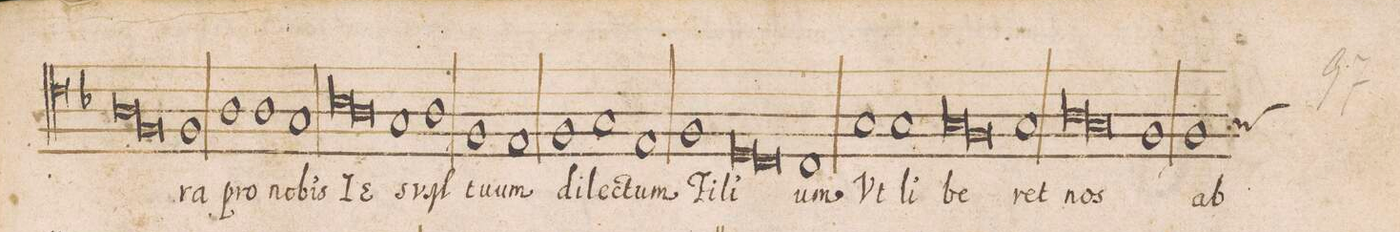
**kern	**text
*I"TENOR	*
*clefC4	*
*k[b-]	*
*met(C|)	*
*M2/1	*
1A	.
=70-	=70-
1F	.
*Xlig	*
1F	-ra
=71-	=71-
1A	pro
1A	no-
=72-	=72-
1G	-bis
*lig	*
1B-	Ie
=73-	=73-
1A	.
*Xlig	*
1G	.
=74-	=74-
1A	SVM
1F	tu-
=75-	=75-
1E	-um
1F	di-
=76-	=76-
1G	-lec-
1E	-tum
=77-	=77-
1F	Fi-
*lig	*
1D	-li-
=78-	=78-
1C	.
*Xlig	*
1C	-um
=79-	=79-
1G	Ut
1G	li-
=80-	=80-
*lig	*
1G	-be-
1F	.
*Xlig	*
=81-	=81-
1G	-ret
*lig	*
1A	nos
=82-	=82-
1G	.
*Xlig	*
1F	.
=83-	=83-
*custos:G	*
1F	ab-
*lig	*
*-	*-
